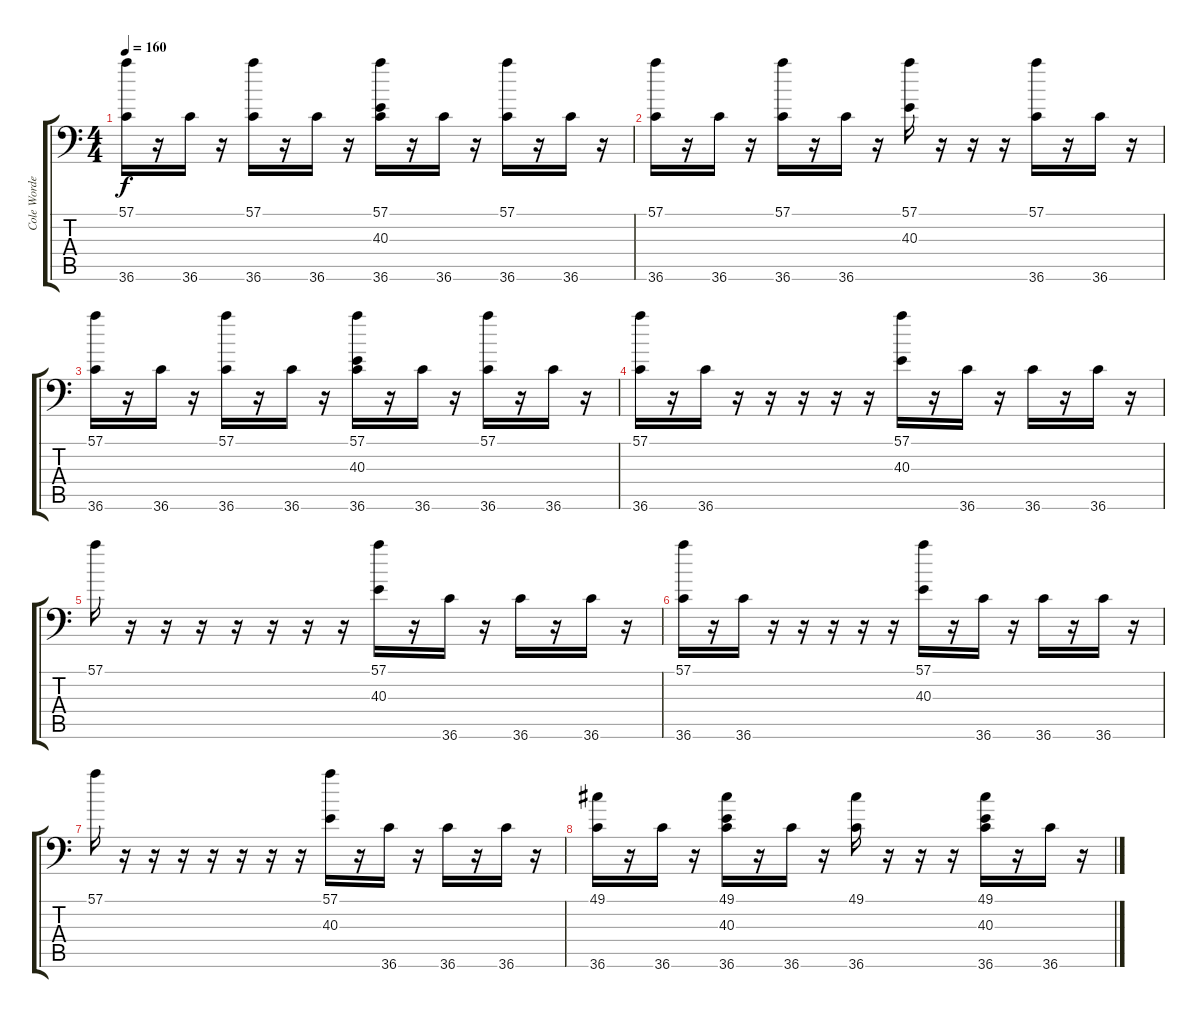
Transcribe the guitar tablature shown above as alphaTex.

\track ("Cole Worden" "Cole Worde") {instrument acousticgrandpiano}
\staff {score tabs}
\tuning (C-1 C-1 C-1 C-1 C-1 C-1) {hide}
\ts (4 4)
\tempo 160
\clef f4
\ks c
(57.1 36.6).16{dy f} r.16 36.6.16 r.16 (57.1 36.6).16 r.16 36.6.16 r.16 (57.1 40.3 36.6).16 r.16 36.6.16 r.16 (57.1 36.6).16 r.16 36.6.16 r.16 |
(57.1 36.6).16 r.16 36.6.16 r.16 (57.1 36.6).16 r.16 36.6.16 r.16 (57.1 40.3).16 r.16 r.16 r.16 (57.1 36.6).16 r.16 36.6.16 r.16 |
(57.1 36.6).16 r.16 36.6.16 r.16 (57.1 36.6).16 r.16 36.6.16 r.16 (57.1 40.3 36.6).16 r.16 36.6.16 r.16 (57.1 36.6).16 r.16 36.6.16 r.16 |
(57.1 36.6).16 r.16 36.6.16 r.16 r.16 r.16 r.16 r.16 (57.1 40.3).16 r.16 36.6.16 r.16 36.6.16 r.16 36.6.16 r.16 |
57.1.16 r.16 r.16 r.16 r.16 r.16 r.16 r.16 (57.1 40.3).16 r.16 36.6.16 r.16 36.6.16 r.16 36.6.16 r.16 |
(57.1 36.6).16 r.16 36.6.16 r.16 r.16 r.16 r.16 r.16 (57.1 40.3).16 r.16 36.6.16 r.16 36.6.16 r.16 36.6.16 r.16 |
57.1.16 r.16 r.16 r.16 r.16 r.16 r.16 r.16 (57.1 40.3).16 r.16 36.6.16 r.16 36.6.16 r.16 36.6.16 r.16 |
(49.1 36.6).16 r.16 36.6.16 r.16 (49.1 40.3 36.6).16 r.16 36.6.16 r.16 (49.1 36.6).16 r.16 r.16 r.16 (49.1 40.3 36.6).16 r.16 36.6.16 r.16
